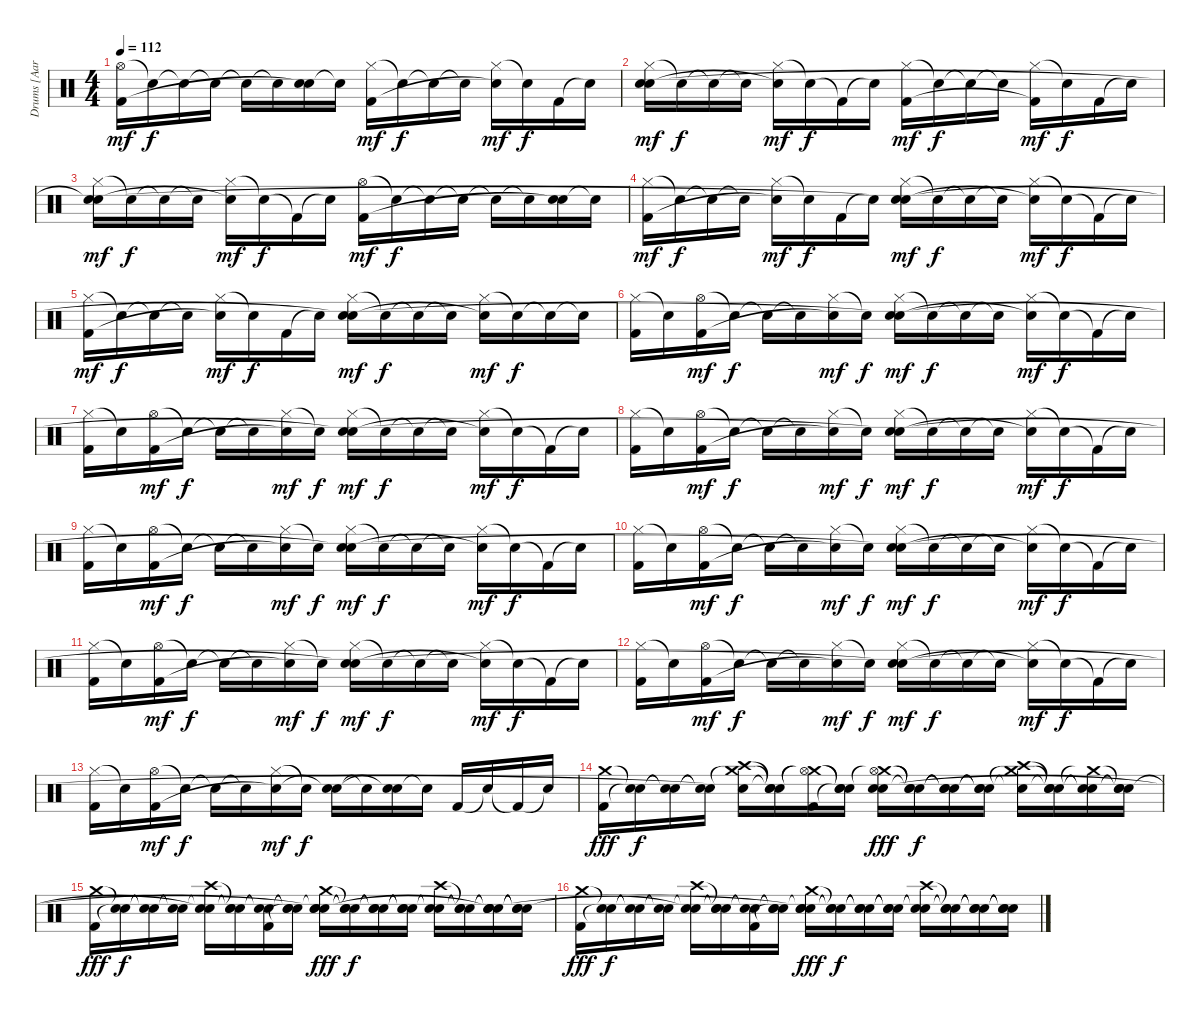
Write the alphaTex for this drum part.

\track ("Drums [Aaron Harris]" "Drums [Aar") {instrument percussion}
\staff {score}
\articulation defaults
\ts (4 4)
\tempo 112
\clef neutral
\ks c
("Hi-Hat (open)" "Kick (hit) 2").16{dy mf} "Snare (hit)"{t}.16{dy f} "Snare (hit)"{t}.16 "Snare (hit)"{t}.16 "Snare (hit)"{t}.16 "Snare (hit)"{t}.16 ("Electric Snare (hit)" "Snare (hit)"{t}).16 "Snare (hit)"{t}.16 ("Hi-Hat (closed)" "Kick (hit) 2").16{dy mf} "Snare (hit)"{t}.16{dy f} "Snare (hit)"{t}.16 "Snare (hit)"{t}.16 ("Hi-Hat (closed)" "Snare (hit)"{t}).16{dy mf} "Snare (hit)"{t}.16{dy f} "Kick (hit) 2".16 "Snare (hit)"{t}.16 |
("Hi-Hat (closed)" "Electric Snare (hit)" "Snare (hit)"{t}).16{dy mf} "Snare (hit)"{t}.16{dy f} "Snare (hit)"{t}.16 "Snare (hit)"{t}.16 ("Hi-Hat (closed)" "Snare (hit)"{t}).16{dy mf} "Snare (hit)"{t}.16{dy f} "Kick (hit) 2"{t}.16 "Snare (hit)"{t}.16 ("Hi-Hat (closed)" "Kick (hit) 2").16{dy mf} "Snare (hit)"{t}.16{dy f} "Snare (hit)"{t}.16 "Snare (hit)"{t}.16 ("Hi-Hat (closed)" "Kick (hit) 2"{t}).16{dy mf} "Snare (hit)"{t}.16{dy f} "Kick (hit) 2".16 "Snare (hit)"{t}.16 |
("Hi-Hat (closed)" "Electric Snare (hit)" "Snare (hit)"{t}).16{dy mf} "Snare (hit)"{t}.16{dy f} "Snare (hit)"{t}.16 "Snare (hit)"{t}.16 ("Hi-Hat (closed)" "Snare (hit)"{t}).16{dy mf} "Snare (hit)"{t}.16{dy f} "Kick (hit) 2"{t}.16 "Snare (hit)"{t}.16 ("Hi-Hat (open)" "Kick (hit) 2").16{dy mf} "Snare (hit)"{t}.16{dy f} "Snare (hit)"{t}.16 "Snare (hit)"{t}.16 "Snare (hit)"{t}.16 "Snare (hit)"{t}.16 ("Electric Snare (hit)" "Snare (hit)"{t}).16 "Snare (hit)"{t}.16 |
("Hi-Hat (closed)" "Kick (hit) 2").16{dy mf} "Snare (hit)"{t}.16{dy f} "Snare (hit)"{t}.16 "Snare (hit)"{t}.16 ("Hi-Hat (closed)" "Snare (hit)"{t}).16{dy mf} "Snare (hit)"{t}.16{dy f} "Kick (hit) 2".16 "Snare (hit)"{t}.16 ("Hi-Hat (closed)" "Electric Snare (hit)" "Snare (hit)"{t}).16{dy mf} "Snare (hit)"{t}.16{dy f} "Snare (hit)"{t}.16 "Snare (hit)"{t}.16 ("Hi-Hat (closed)" "Snare (hit)"{t}).16{dy mf} "Snare (hit)"{t}.16{dy f} "Kick (hit) 2"{t}.16 "Snare (hit)"{t}.16 |
("Hi-Hat (closed)" "Kick (hit) 2").16{dy mf} "Snare (hit)"{t}.16{dy f} "Snare (hit)"{t}.16 "Snare (hit)"{t}.16 ("Hi-Hat (closed)" "Snare (hit)"{t}).16{dy mf} "Snare (hit)"{t}.16{dy f} "Kick (hit) 2".16 "Snare (hit)"{t}.16 ("Hi-Hat (closed)" "Electric Snare (hit)" "Snare (hit)"{t}).16{dy mf} "Snare (hit)"{t}.16{dy f} "Snare (hit)"{t}.16 "Snare (hit)"{t}.16 ("Hi-Hat (closed)" "Snare (hit)"{t}).16{dy mf} "Snare (hit)"{t}.16{dy f} "Snare (hit)"{t}.16 "Snare (hit)"{t}.16 |
("Hi-Hat (closed)" "Kick (hit) 2").16 "Snare (hit)"{t}.16 ("Hi-Hat (open)" "Kick (hit) 2").16{dy mf} "Snare (hit)"{t}.16{dy f} "Snare (hit)"{t}.16 "Snare (hit)"{t}.16 ("Hi-Hat (closed)" "Snare (hit)"{t}).16{dy mf} "Snare (hit)"{t}.16{dy f} ("Hi-Hat (closed)" "Electric Snare (hit)" "Snare (hit)"{t}).16{dy mf} "Snare (hit)"{t}.16{dy f} "Snare (hit)"{t}.16 "Snare (hit)"{t}.16 ("Hi-Hat (closed)" "Snare (hit)"{t}).16{dy mf} "Snare (hit)"{t}.16{dy f} "Kick (hit) 2"{t}.16 "Snare (hit)"{t}.16 |
("Hi-Hat (closed)" "Kick (hit) 2").16 "Snare (hit)"{t}.16 ("Hi-Hat (open)" "Kick (hit) 2").16{dy mf} "Snare (hit)"{t}.16{dy f} "Snare (hit)"{t}.16 "Snare (hit)"{t}.16 ("Hi-Hat (closed)" "Snare (hit)"{t}).16{dy mf} "Snare (hit)"{t}.16{dy f} ("Hi-Hat (closed)" "Electric Snare (hit)" "Snare (hit)"{t}).16{dy mf} "Snare (hit)"{t}.16{dy f} "Snare (hit)"{t}.16 "Snare (hit)"{t}.16 ("Hi-Hat (closed)" "Snare (hit)"{t}).16{dy mf} "Snare (hit)"{t}.16{dy f} "Kick (hit) 2"{t}.16 "Snare (hit)"{t}.16 |
("Hi-Hat (closed)" "Kick (hit) 2").16 "Snare (hit)"{t}.16 ("Hi-Hat (open)" "Kick (hit) 2").16{dy mf} "Snare (hit)"{t}.16{dy f} "Snare (hit)"{t}.16 "Snare (hit)"{t}.16 ("Hi-Hat (closed)" "Snare (hit)"{t}).16{dy mf} "Snare (hit)"{t}.16{dy f} ("Hi-Hat (closed)" "Electric Snare (hit)" "Snare (hit)"{t}).16{dy mf} "Snare (hit)"{t}.16{dy f} "Snare (hit)"{t}.16 "Snare (hit)"{t}.16 ("Hi-Hat (closed)" "Snare (hit)"{t}).16{dy mf} "Snare (hit)"{t}.16{dy f} "Kick (hit) 2"{t}.16 "Snare (hit)"{t}.16 |
("Hi-Hat (closed)" "Kick (hit) 2").16 "Snare (hit)"{t}.16 ("Hi-Hat (open)" "Kick (hit) 2").16{dy mf} "Snare (hit)"{t}.16{dy f} "Snare (hit)"{t}.16 "Snare (hit)"{t}.16 ("Hi-Hat (closed)" "Snare (hit)"{t}).16{dy mf} "Snare (hit)"{t}.16{dy f} ("Hi-Hat (closed)" "Electric Snare (hit)" "Snare (hit)"{t}).16{dy mf} "Snare (hit)"{t}.16{dy f} "Snare (hit)"{t}.16 "Snare (hit)"{t}.16 ("Hi-Hat (closed)" "Snare (hit)"{t}).16{dy mf} "Snare (hit)"{t}.16{dy f} "Kick (hit) 2"{t}.16 "Snare (hit)"{t}.16 |
("Hi-Hat (closed)" "Kick (hit) 2").16 "Snare (hit)"{t}.16 ("Hi-Hat (open)" "Kick (hit) 2").16{dy mf} "Snare (hit)"{t}.16{dy f} "Snare (hit)"{t}.16 "Snare (hit)"{t}.16 ("Hi-Hat (closed)" "Snare (hit)"{t}).16{dy mf} "Snare (hit)"{t}.16{dy f} ("Hi-Hat (closed)" "Electric Snare (hit)" "Snare (hit)"{t}).16{dy mf} "Snare (hit)"{t}.16{dy f} "Snare (hit)"{t}.16 "Snare (hit)"{t}.16 ("Hi-Hat (closed)" "Snare (hit)"{t}).16{dy mf} "Snare (hit)"{t}.16{dy f} "Kick (hit) 2"{t}.16 "Snare (hit)"{t}.16 |
("Hi-Hat (closed)" "Kick (hit) 2").16 "Snare (hit)"{t}.16 ("Hi-Hat (open)" "Kick (hit) 2").16{dy mf} "Snare (hit)"{t}.16{dy f} "Snare (hit)"{t}.16 "Snare (hit)"{t}.16 ("Hi-Hat (closed)" "Snare (hit)"{t}).16{dy mf} "Snare (hit)"{t}.16{dy f} ("Hi-Hat (closed)" "Electric Snare (hit)" "Snare (hit)"{t}).16{dy mf} "Snare (hit)"{t}.16{dy f} "Snare (hit)"{t}.16 "Snare (hit)"{t}.16 ("Hi-Hat (closed)" "Snare (hit)"{t}).16{dy mf} "Snare (hit)"{t}.16{dy f} "Kick (hit) 2"{t}.16 "Snare (hit)"{t}.16 |
("Hi-Hat (closed)" "Kick (hit) 2").16 "Snare (hit)"{t}.16 ("Hi-Hat (open)" "Kick (hit) 2").16{dy mf} "Snare (hit)"{t}.16{dy f} "Snare (hit)"{t}.16 "Snare (hit)"{t}.16 ("Hi-Hat (closed)" "Snare (hit)"{t}).16{dy mf} "Snare (hit)"{t}.16{dy f} ("Hi-Hat (closed)" "Electric Snare (hit)" "Snare (hit)"{t}).16{dy mf} "Snare (hit)"{t}.16{dy f} "Snare (hit)"{t}.16 "Snare (hit)"{t}.16 ("Hi-Hat (closed)" "Snare (hit)"{t}).16{dy mf} "Snare (hit)"{t}.16{dy f} "Kick (hit) 2"{t}.16 "Snare (hit)"{t}.16 |
("Hi-Hat (closed)" "Kick (hit) 2").16 "Snare (hit)"{t}.16 ("Hi-Hat (open)" "Kick (hit) 2").16{dy mf} "Snare (hit)"{t}.16{dy f} "Snare (hit)"{t}.16 "Snare (hit)"{t}.16 ("Hi-Hat (closed)" "Snare (hit)"{t}).16{dy mf} "Snare (hit)"{t}.16{dy f} ("Electric Snare (hit)" "Snare (hit)"{t}).16 "Snare (hit)"{t}.16 ("Electric Snare (hit)" "Snare (hit)"{t}).16 "Snare (hit)"{t}.16 "Kick (hit) 2".16 "Snare (hit)"{t}.16 "Kick (hit) 2"{t}.16 "Snare (hit)"{t}.16 |
("Crash medium (hit)" "Kick (hit) 2").16{dy fff} ("Snare (hit)"{t} "Snare (hit)"{t}).16{dy f} ("Snare (hit)"{t} "Snare (hit)"{t}).16 ("Snare (hit)"{t} "Snare (hit)"{t}).16 ("Crash medium (hit)"{t} "Crash high (hit)" "Snare (hit)"{t}).16 ("Snare (hit)"{t} "Snare (hit)"{t} "Snare (hit)"{t}).16 ("Crash medium (hit)"{t} "Hi-Hat (open)"{t} "Kick (hit) 2").16 ("Snare (hit)"{t} "Snare (hit)"{t} "Snare (hit)"{t}).16 ("Crash medium (hit)" "Hi-Hat (open)"{t} "Electric Snare (hit)" "Snare (hit)").16{dy fff} ("Snare (hit)"{t} "Snare (hit)"{t} "Snare (hit)"{t}).16{dy f} ("Snare (hit)"{t} "Snare (hit)"{t} "Snare (hit)"{t}).16 ("Snare (hit)"{t} "Snare (hit)"{t} "Snare (hit)"{t}).16 ("Crash medium (hit)"{t} "Crash high (hit)" "Snare (hit)"{t}).16 ("Snare (hit)"{t} "Snare (hit)"{t} "Snare (hit)"{t}).16 ("Crash medium (hit)"{t} "Snare (hit)"{t} "Snare (hit)"{t}).16 ("Snare (hit)"{t} "Snare (hit)"{t} "Snare (hit)"{t}).16 |
("Crash medium (hit)" "Kick (hit) 2").16{dy fff} ("Snare (hit)"{t} "Snare (hit)"{t}).16{dy f} ("Snare (hit)"{t} "Snare (hit)"{t}).16 ("Snare (hit)"{t} "Snare (hit)"{t}).16 ("Snare (hit)"{t} "Crash high (hit)" "Snare (hit)"{t}).16 ("Snare (hit)"{t} "Snare (hit)"{t} "Snare (hit)"{t}).16 ("Snare (hit)"{t} "Snare (hit)"{t} "Kick (hit) 2").16 ("Snare (hit)"{t} "Snare (hit)"{t} "Snare (hit)"{t}).16 ("Crash medium (hit)" "Snare (hit)"{t} "Electric Snare (hit)" "Snare (hit)"{t}).16{dy fff} ("Snare (hit)"{t} "Snare (hit)"{t} "Snare (hit)"{t}).16{dy f} ("Snare (hit)"{t} "Snare (hit)"{t} "Snare (hit)"{t}).16 ("Snare (hit)"{t} "Snare (hit)"{t} "Snare (hit)"{t}).16 ("Snare (hit)"{t} "Crash high (hit)" "Snare (hit)"{t}).16 ("Snare (hit)"{t} "Snare (hit)"{t} "Snare (hit)"{t}).16 ("Snare (hit)"{t} "Snare (hit)"{t} "Electric Snare (hit)" "Snare (hit)"{t}).16 ("Snare (hit)"{t} "Snare (hit)"{t} "Snare (hit)"{t}).16 |
("Crash medium (hit)" "Kick (hit) 2").16{dy fff} ("Snare (hit)"{t} "Snare (hit)"{t}).16{dy f} ("Snare (hit)"{t} "Snare (hit)"{t}).16 ("Snare (hit)"{t} "Snare (hit)"{t}).16 ("Snare (hit)"{t} "Crash high (hit)" "Snare (hit)"{t}).16 ("Snare (hit)"{t} "Snare (hit)"{t} "Snare (hit)"{t}).16 ("Snare (hit)"{t} "Snare (hit)"{t} "Kick (hit) 2").16 ("Snare (hit)"{t} "Snare (hit)"{t} "Snare (hit)"{t}).16 ("Crash medium (hit)" "Snare (hit)"{t} "Electric Snare (hit)" "Snare (hit)"{t}).16{dy fff} ("Snare (hit)"{t} "Snare (hit)"{t} "Snare (hit)"{t}).16{dy f} ("Snare (hit)"{t} "Snare (hit)"{t} "Snare (hit)"{t}).16 ("Snare (hit)"{t} "Snare (hit)"{t} "Snare (hit)"{t}).16 ("Snare (hit)"{t} "Crash high (hit)" "Snare (hit)"{t}).16 ("Snare (hit)"{t} "Snare (hit)"{t} "Snare (hit)"{t}).16 ("Snare (hit)"{t} "Snare (hit)"{t} "Snare (hit)"{t}).16 ("Snare (hit)"{t} "Snare (hit)"{t} "Snare (hit)"{t}).16
